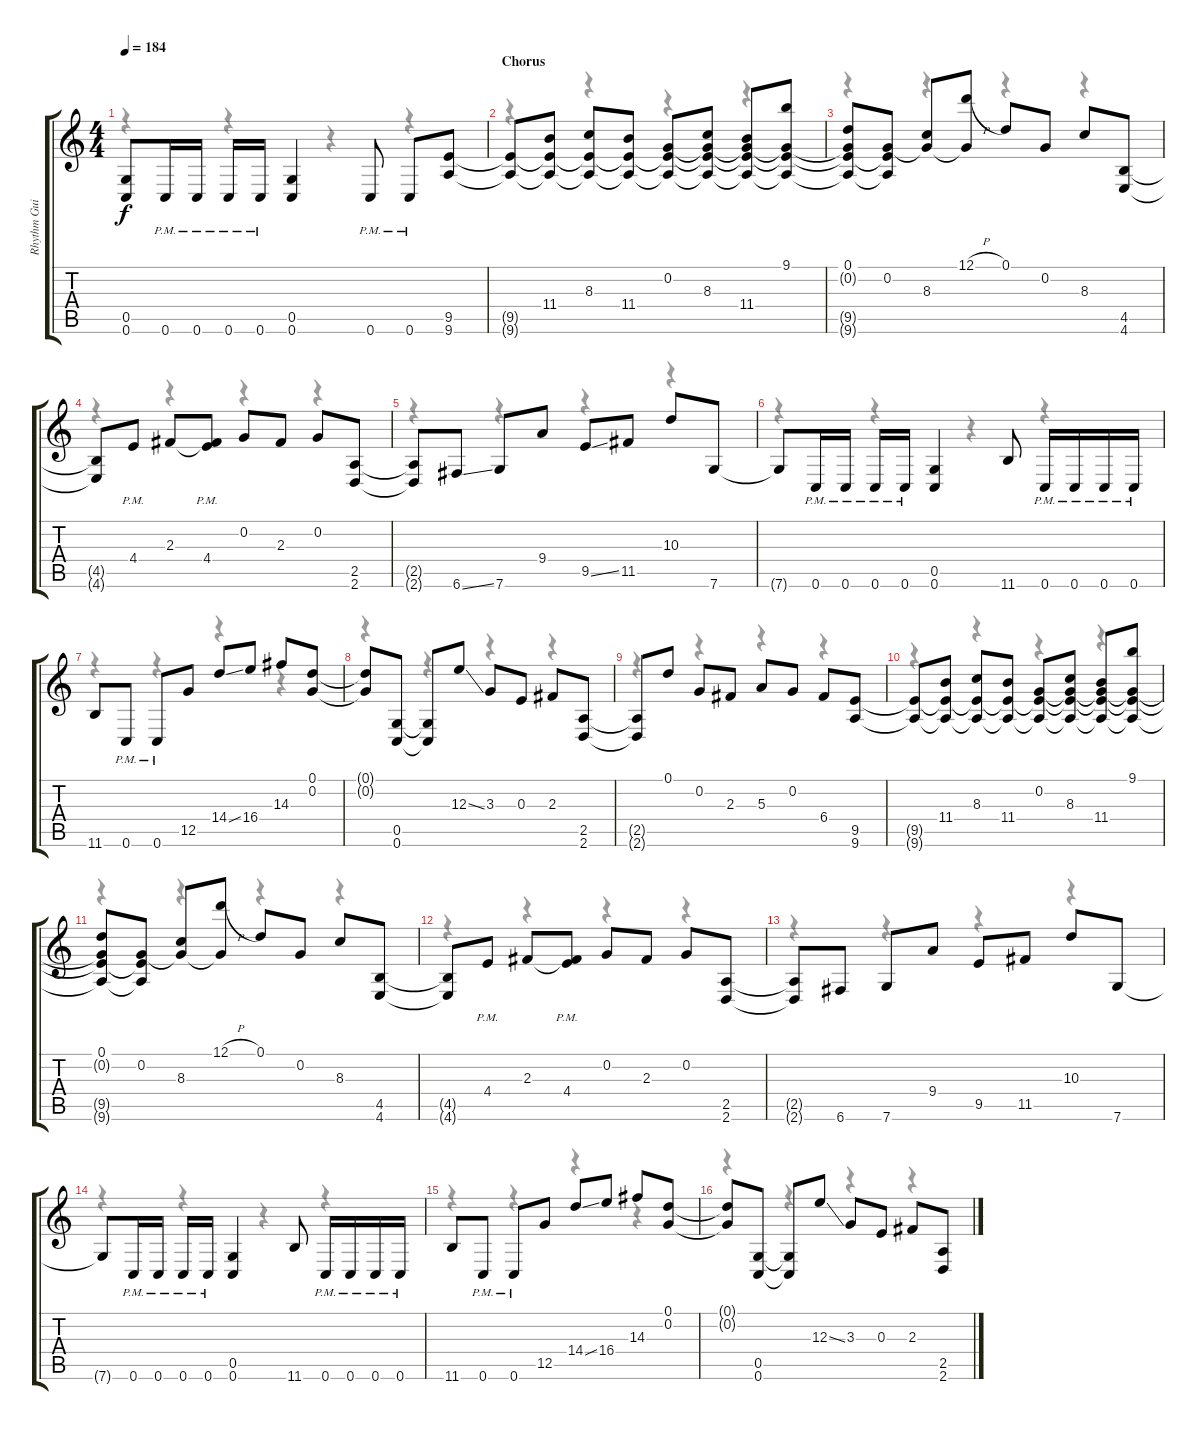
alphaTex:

\track ("Rhythm Guitar" "Rhythm Gui") {instrument overdrivenguitar}
\staff {score tabs}
\tuning (D4 G3 E3 C3 G2 C2) {hide}
\voice
\ts (4 4)
\tempo 184
\clef g2
\ks c
(0.5{t} 0.6{t}).8{dy f} 0.6{pm}.16 0.6{pm}.16 0.6{pm}.16 0.6{pm}.16 (0.5 0.6).4 0.6{pm}.8 0.6{pm}.8 (9.5 9.6).8 |
\section ("" "Chorus")
(9.5{t} 9.6{t}).8 (11.4 9.5{t} 9.6{t}).8 (8.3 9.5{t} 9.6{t}).8 (11.4 9.5{t} 9.6{t}).8 (0.2 9.5{t} 9.6{t}).8 (0.2{t} 8.3 9.5{t} 9.6{t}).8 (0.2{t} 11.4 9.5{t} 9.6{t}).8 (9.1 0.2{t} 9.5{t} 9.6{t}).8 |
(0.1 0.2{t} 9.5{t} 9.6{t}).8 (0.2 9.5{t} 9.6{t}).8 (0.2{t} 8.3).8 (12.1{h} 0.2{t}).8 0.1.8 0.2.8 8.3.8 (4.5 4.6).8 |
(4.5{t} 4.6{t}).8 4.4{pm}.8 2.3.8 (2.3{t} 4.4{pm}).8 0.2.8 2.3.8 0.2.8 (2.5 2.6).8 |
(2.5{t} 2.6{t}).8 6.6{ss}.8 7.6.8 9.4.8 9.5{ss}.8 11.5.8 10.3.8 7.6.8 |
7.6{t}.8 0.6{pm}.16 0.6{pm}.16 0.6{pm}.16 0.6{pm}.16 (0.5 0.6).4 11.6.8 0.6{pm}.16 0.6{pm}.16 0.6{pm}.16 0.6{pm}.16 |
11.6.8 0.6{pm}.8 0.6{pm}.8 12.5.8 14.4{ss}.8 16.4.8 14.3.8 (0.1 0.2).8 |
(0.1{t} 0.2{t}).8 (0.5 0.6).8 (0.5{t} 0.6{t}).8 12.3{ss}.8 3.3.8 0.3.8 2.3.8 (2.5 2.6).8 |
(2.5{t} 2.6{t}).8 0.1.8 0.2.8 2.3.8 5.3.8 0.2.8 6.4.8 (9.5 9.6).8 |
(9.5{t} 9.6{t}).8 (11.4 9.5{t} 9.6{t}).8 (8.3 9.5{t} 9.6{t}).8 (11.4 9.5{t} 9.6{t}).8 (0.2 9.5{t} 9.6{t}).8 (0.2{t} 8.3 9.5{t} 9.6{t}).8 (0.2{t} 11.4 9.5{t} 9.6{t}).8 (9.1 0.2{t} 9.5{t} 9.6{t}).8 |
(0.1 0.2{t} 9.5{t} 9.6{t}).8 (0.2 9.5{t} 9.6{t}).8 (0.2{t} 8.3).8 (12.1{h} 0.2{t}).8 0.1.8 0.2.8 8.3.8 (4.5 4.6).8 |
(4.5{t} 4.6{t}).8 4.4{pm}.8 2.3.8 (2.3{t} 4.4{pm}).8 0.2.8 2.3.8 0.2.8 (2.5 2.6).8 |
(2.5{t} 2.6{t}).8 6.6.8 7.6.8 9.4.8 9.5.8 11.5.8 10.3.8 7.6.8 |
7.6{t}.8 0.6{pm}.16 0.6{pm}.16 0.6{pm}.16 0.6{pm}.16 (0.5 0.6).4 11.6.8 0.6{pm}.16 0.6{pm}.16 0.6{pm}.16 0.6{pm}.16 |
11.6.8 0.6{pm}.8 0.6{pm}.8 12.5.8 14.4{ss}.8 16.4.8 14.3.8 (0.1 0.2).8 |
(0.1{t} 0.2{t}).8 (0.5 0.6).8 (0.5{t} 0.6{t}).8 12.3{ss}.8 3.3.8 0.3.8 2.3.8 (2.5 2.6).8
\voice
\clef g2
\ottava regular
\simile none
\ks c
r.4{dy f} r.4 r.4 r.4 |
r.4 r.4 r.4 r.4 |
r.4 r.4 r.4 r.4 |
r.4 r.4 r.4 r.4 |
r.4 r.4 r.4 r.4 |
r.4 r.4 r.4 r.4 |
r.4 r.4 r.4 r.4 |
r.4 r.4 r.4 r.4 |
r.4 r.4 r.4 r.4 |
r.4 r.4 r.4 r.4 |
r.4 r.4 r.4 r.4 |
r.4 r.4 r.4 r.4 |
r.4 r.4 r.4 r.4 |
r.4 r.4 r.4 r.4 |
r.4 r.4 r.4 r.4 |
r.4 r.4 r.4 r.4
